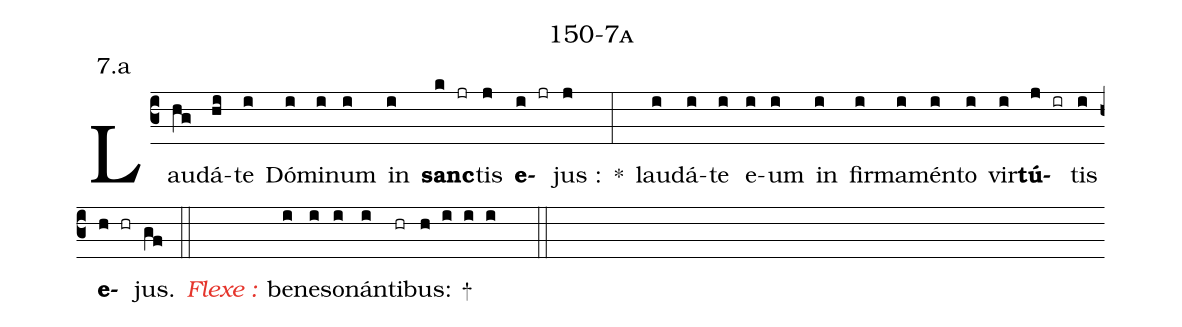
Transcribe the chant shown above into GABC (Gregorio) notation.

name: 150-7a;
annotation: 7.a;
%%
(c3) Lau(hg)dá(hi)te(i) Dó(i)mi(i)num(i) in(i) <b>sanc</b>(k jr)tis(j) <b>e</b>(i jr)jus :(j) <sp>*</sp>(:) lau(i)dá(i)te(i) e(i)um(i) in(i) fir(i)ma(i)mén(i)to(i) vir(i)<b>tú</b>(j ir)tis(i) <b>e</b>(h hr)jus.(gf) (::)
<i><c>Flexe :</c></i>(    )  be(i)ne(i)so(i)nán(i)ti(hr)bus: <sp>+</sp>(h i i i  ::)
